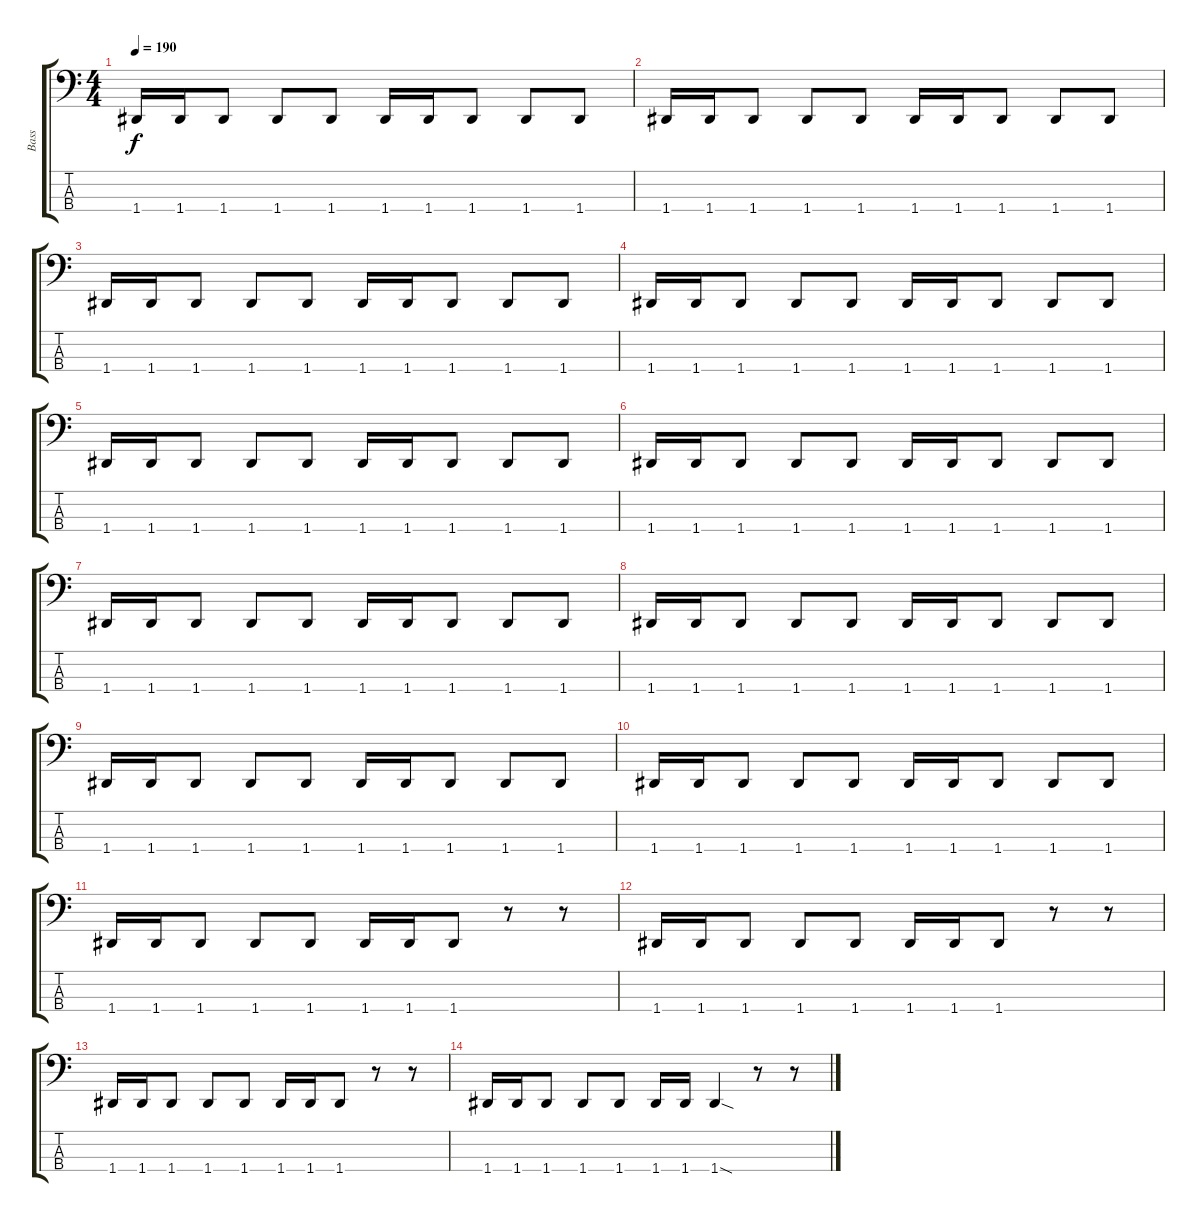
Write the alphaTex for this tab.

\track ("Bass" "Bass") {instrument electricbasspick}
\staff {score tabs}
\tuning (G2 D2 A1 D1) {hide}
\ts (4 4)
\tempo 190
\clef f4
\ks c
1.4.16{dy f} 1.4.16 1.4.8 1.4.8 1.4.8 1.4.16 1.4.16 1.4.8 1.4.8 1.4.8 |
1.4.16 1.4.16 1.4.8 1.4.8 1.4.8 1.4.16 1.4.16 1.4.8 1.4.8 1.4.8 |
1.4.16 1.4.16 1.4.8 1.4.8 1.4.8 1.4.16 1.4.16 1.4.8 1.4.8 1.4.8 |
1.4.16 1.4.16 1.4.8 1.4.8 1.4.8 1.4.16 1.4.16 1.4.8 1.4.8 1.4.8 |
1.4.16 1.4.16 1.4.8 1.4.8 1.4.8 1.4.16 1.4.16 1.4.8 1.4.8 1.4.8 |
1.4.16 1.4.16 1.4.8 1.4.8 1.4.8 1.4.16 1.4.16 1.4.8 1.4.8 1.4.8 |
1.4.16 1.4.16 1.4.8 1.4.8 1.4.8 1.4.16 1.4.16 1.4.8 1.4.8 1.4.8 |
1.4.16 1.4.16 1.4.8 1.4.8 1.4.8 1.4.16 1.4.16 1.4.8 1.4.8 1.4.8 |
1.4.16 1.4.16 1.4.8 1.4.8 1.4.8 1.4.16 1.4.16 1.4.8 1.4.8 1.4.8 |
1.4.16 1.4.16 1.4.8 1.4.8 1.4.8 1.4.16 1.4.16 1.4.8 1.4.8 1.4.8 |
1.4.16 1.4.16 1.4.8 1.4.8 1.4.8 1.4.16 1.4.16 1.4.8 r.8 r.8 |
1.4.16 1.4.16 1.4.8 1.4.8 1.4.8 1.4.16 1.4.16 1.4.8 r.8 r.8 |
1.4.16 1.4.16 1.4.8 1.4.8 1.4.8 1.4.16 1.4.16 1.4.8 r.8 r.8 |
1.4.16 1.4.16 1.4.8 1.4.8 1.4.8 1.4.16 1.4.16 1.4{sod}.4 r.8 r.8
